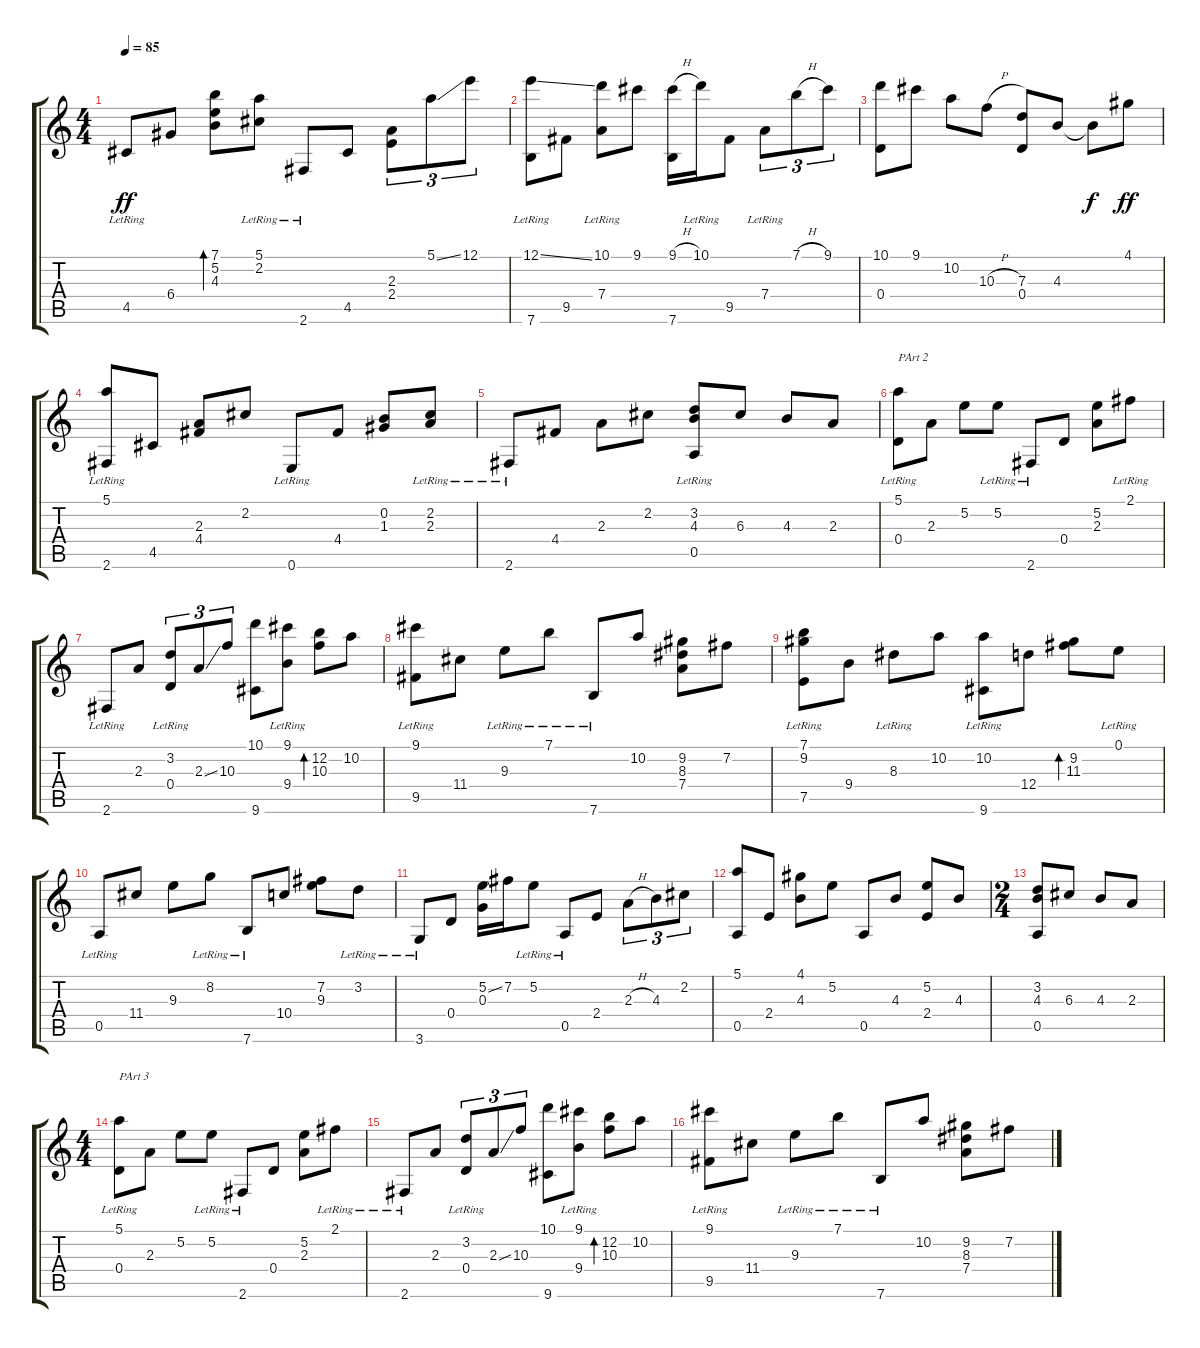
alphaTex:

\track "" {instrument acousticguitarnylon}
\staff {score tabs}
\tuning (E4 B3 G3 D3 A2 E2) {hide}
\ts (4 4)
\tempo 85
\clef g2
\ks c
4.5{lr}.8{dy ff} 6.4.8 (7.1 5.2 4.3).8{bd 120} (5.1{lr} 2.2{lr}).8 2.6{lr}.8 4.5.8 (2.3 2.4).8{tu (3 2)} 5.1{ss}.8{tu (3 2)} 12.1.8{tu (3 2)} |
(12.1{ss} 7.6{lr}).8 9.5.8 (10.1 7.4{lr}).8 9.1.8 (9.1{h} 7.6).16 10.1{lr}.16 9.5.8 7.4{lr}.8{tu (3 2)} 7.1{h}.8{tu (3 2)} 9.1.8{tu (3 2)} |
(10.1 0.4).8 9.1.8 10.2.8 10.3{h}.8 (7.3 0.4).8 4.3.8 4.3{t}.8{dy f} 4.1.8{dy ff} |
(5.1{lr} 2.6{lr}).8 4.5.8 (2.3 4.4).8 2.2.8 0.6{lr}.8 4.4.8 (0.2 1.3).8 (2.2{lr} 2.3{lr}).8 |
2.6{lr}.8 4.4.8 2.3.8 2.2.8 (3.2 4.3 0.5{lr}).8 6.3.8 4.3.8 2.3.8 |
(5.1 0.4{lr}).8{txt "PArt 2"} 2.3.8 5.2.8 5.2{lr}.8 2.6{lr}.8 0.4.8 (5.2 2.3).8 2.1{lr}.8 |
2.6{lr}.8 2.3.8 (3.2 0.4{lr}).8{tu (3 2)} 2.3{ss}.8{tu (3 2)} 10.3.8{tu (3 2)} (10.1 9.6).8 (9.1 9.4{lr}).8 (12.2 10.3).8{bd 120} 10.2.8 |
(9.1{lr} 9.5).8 11.4.8 9.3{lr}.8 7.1{lr}.8 7.6{lr}.8 10.2.8 (9.2 8.3 7.4).8 7.2.8 |
(7.1{lr} 9.2{lr} 7.5{lr}).8 9.4.8 8.3{lr}.8 10.2.8 (10.2 9.6{lr}).8 12.4.8 (9.2 11.3).8{bd 120} 0.1{lr}.8 |
0.5{lr}.8 11.4.8 9.3.8 8.2{lr}.8 7.6{lr}.8 10.4.8 (7.2 9.3).8 3.2{lr}.8 |
3.6{lr}.8 0.4.8 (5.2{ss} 0.3).16 7.2.16 5.2{lr}.8 0.5{lr}.8 2.4.8 2.3{h}.8{tu (3 2)} 4.3.8{tu (3 2)} 2.2.8{tu (3 2)} |
(5.1 0.5).8 2.4.8 (4.1 4.3).8 5.2.8 0.5.8 4.3.8 (5.2 2.4).8 4.3.8 |
\ts (2 4)
(3.2 4.3 0.5).8 6.3.8 4.3.8 2.3.8 |
\ts (4 4)
(5.1 0.4{lr}).8{txt "PArt 3"} 2.3.8 5.2.8 5.2{lr}.8 2.6{lr}.8 0.4.8 (5.2 2.3).8 2.1{lr}.8 |
2.6{lr}.8 2.3.8 (3.2 0.4{lr}).8{tu (3 2)} 2.3{ss}.8{tu (3 2)} 10.3.8{tu (3 2)} (10.1 9.6).8 (9.1 9.4{lr}).8 (12.2 10.3).8{bd 120} 10.2.8 |
(9.1{lr} 9.5).8 11.4.8 9.3{lr}.8 7.1{lr}.8 7.6{lr}.8 10.2.8 (9.2 8.3 7.4).8 7.2.8
